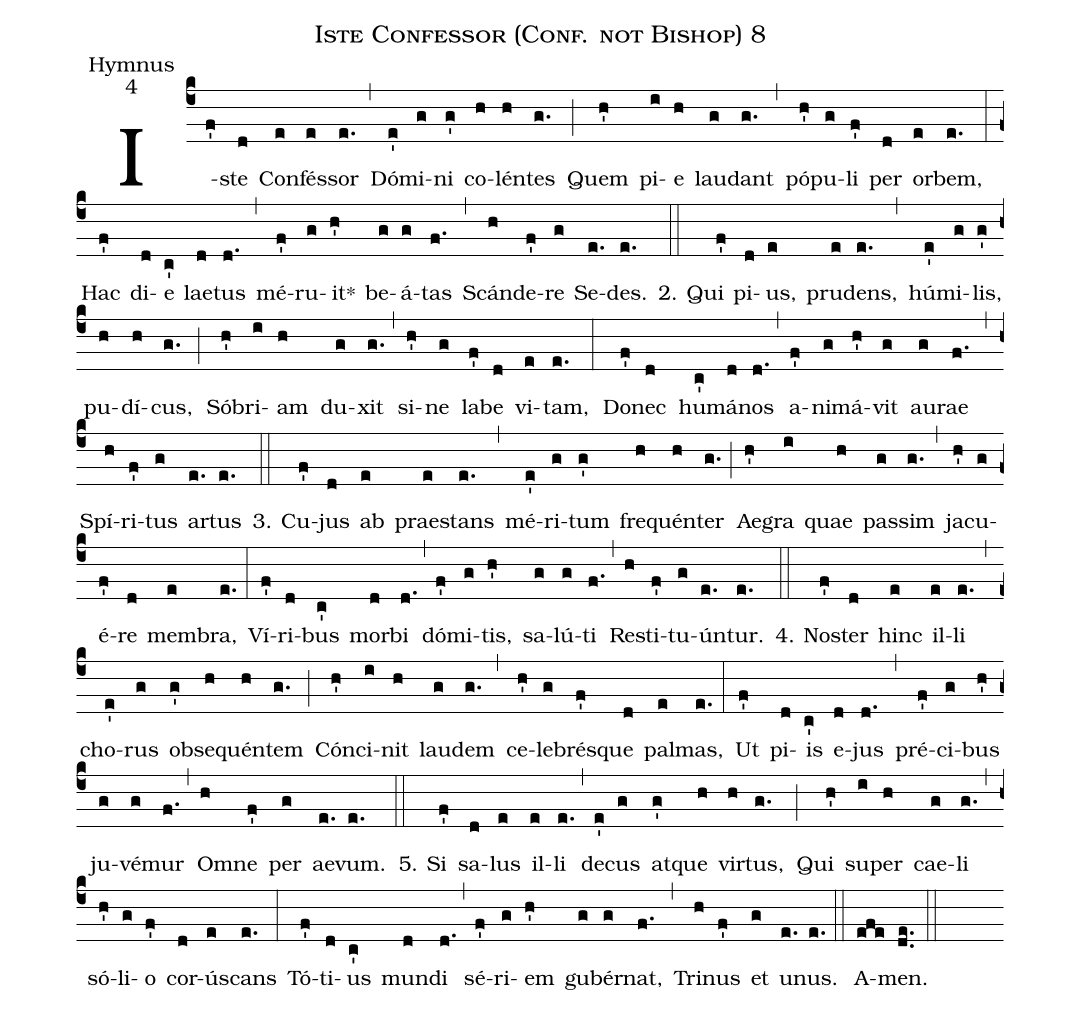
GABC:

name:Iste Confessor (Conf. not Bishop) 8;
office-part:Hymnus;
mode:4;
%%
(c4) I(f')ste(d) Con(e)fés(e)sor(e.) (,) Dó(e')mi(g)ni(g') co(h)lén(h)tes(g.) (;) Quem(h') pi(i)e(h) lau(g)dant(g.) (,) pó(h')pu(g)li(f') per(d) or(e)bem,(e.) (:) Hac(f') di(d)e(c') lae(d)tus(d.) (,) mé(f')ru(g)it*(h') be(g)á(g)tas(f.) (,) Scán(h)de(f')re(g) Se(e.)des.(e.) (::)

2. Qui(f') pi(d)us,(e) pru(e)dens,(e.) (,) hú(e')mi(g)lis,(g') pu(h)dí(h)cus,(g.) (;) Só(h')bri(i)am(h) du(g)xit(g.) (,) si(h')ne(g) la(f')be(d) vi(e)tam,(e.) (:) Do(f')nec(d) hu(c')má(d)nos(d.) (,) a(f')ni(g)má(h')vit(g) au(g)rae(f.) (,) Spí(h)ri(f')tus(g) ar(e.)tus(e.) (::)

3. Cu(f')jus(d) ab(e) prae(e)stans(e.) (,) mé(e')ri(g)tum(g') fre(h)quén(h)ter(g.) (;) Ae(h')gra(i) quae(h) pas(g)sim(g.) (,) ja(h')cu(g)é(f')re(d) mem(e)bra,(e.) (:) Ví(f')ri(d)bus(c') mor(d)bi(d.) (,) dó(f')mi(g)tis,(h') sa(g)lú(g)ti(f.) (,) Re(h)sti(f')tu(g)ún(e.)tur.(e.) (::)

4. No(f')ster(d) hinc(e) il(e)li(e.) (,) cho(e')rus(g) ob(g')se(h)quén(h)tem(g.) (;) Cón(h')ci(i)nit(h) lau(g)dem(g.) (,) ce(h')le(g)brés(f')que(d) pal(e)mas,(e.) (:) Ut(f') pi(d)is(c') e(d)jus(d.) (,) pré(f')ci(g)bus(h') ju(g)vé(g)mur(f.) (,) O(h)mne(f') per(g) ae(e.)vum.(e.) (::)

5. Si(f') sa(d)lus(e) il(e)li(e.) (,) de(e')cus(g) at(g')que(h) vir(h)tus,(g.) (;) Qui(h') su(i)per(h) cae(g)li(g.) (,) só(h')li(g)o(f') cor(d)ú(e)scans(e.) (:) Tó(f')ti(d)us(c') mun(d)di(d.) (,) sé(f')ri(g)em(h') gu(g)bér(g)nat,(f.) (,) Tri(h)nus(f') et(g) u(e.)nus.(e.) (::) A(efe)men.(de..) (::)
